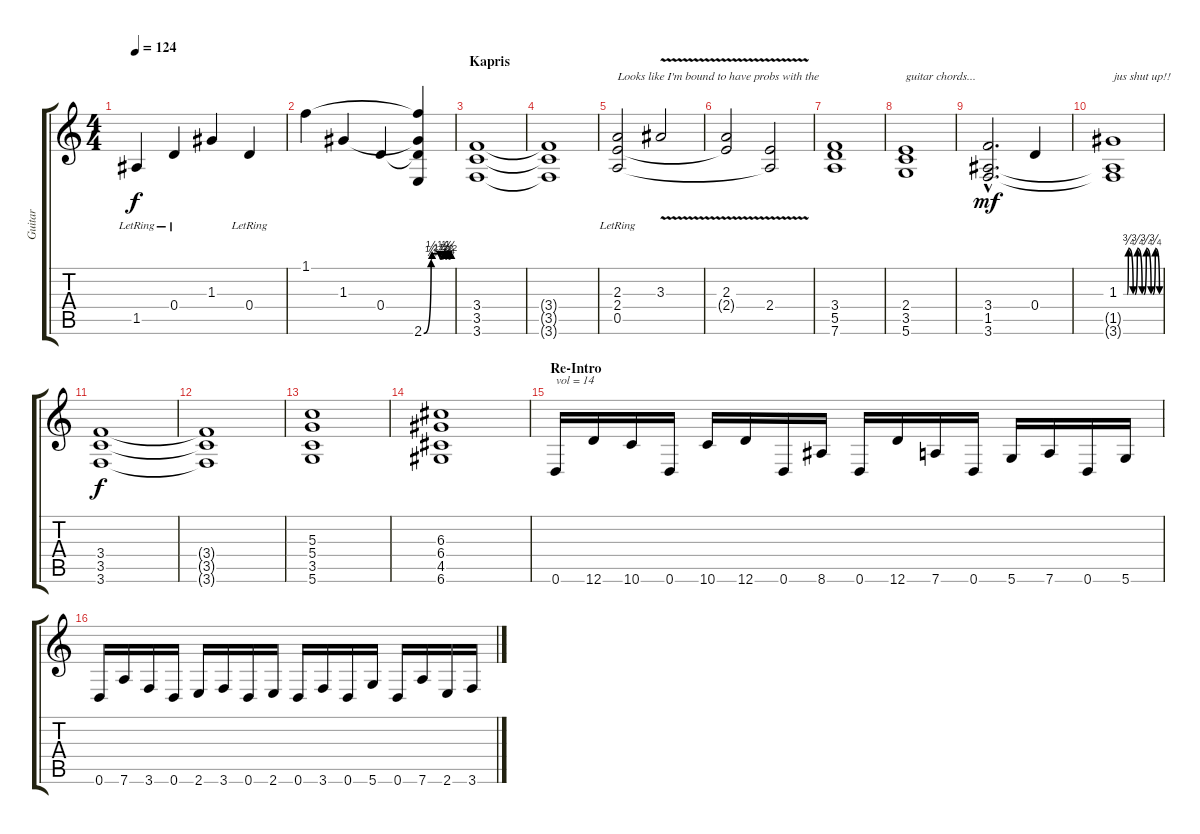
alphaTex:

\track ("Guitar" "Guitar") {instrument distortionguitar}
\staff {score tabs}
\tuning (E4 B3 G3 D3 A2 D2) {hide}
\ts (4 4)
\section ("" "")
\tempo 124
\clef g2
\ks c
1.5{lr}.4{dy f} 0.4{lr}.4 1.3.4 0.4{lr}.4 |
1.1.4 1.3.4 0.4.4 (1.1{t} 1.3{t} 0.4{t} 2.6{be (custom 0 0 16 1 18 2 30 2 35 1 41 1 43 2 47 1 52 2 54 1 60 2)}).4 |
\section ("" "Kapris")
(3.4 3.5 3.6).1 |
(3.4{t} 3.5{t} 3.6{t}).1 |
(2.3 2.4{lr} 0.5{lr}).2{txt "Looks like I'm bound to have probs with the"} 3.3{v}.2 |
(2.3{v} 2.4{t}).2 (2.4{v} 0.5{t}).2 |
\section ("" "")
(3.4 5.5 7.6).1 |
(2.4 3.5 5.6).1{txt "guitar chords..."} |
(3.4{hac} 1.5{hac} 3.6{hac}).2{d dy mf} 0.4.4 |
(1.3{be (custom 0 0 6 0 8 3 16 0 19 0 23 3 31 0 34 0 38 3 46 0 49 0 53 3 60 0)} 1.5{t} 3.6{t}).1{txt "jus shut up!!"} |
\section ("" "")
(3.4 3.5 3.6).1{dy f} |
(3.4{t} 3.5{t} 3.6{t}).1 |
\section ("" "")
(5.3 5.4 3.5 5.6).1 |
(6.3 6.4 4.5 6.6).1 |
\section ("" "Re-Intro")
0.6.16{txt "vol = 14" volume 14} 12.6.16 10.6.16 0.6.16 10.6.16 12.6.16 0.6.16 8.6.16 0.6.16 12.6.16 7.6.16 0.6.16 5.6.16 7.6.16 0.6.16 5.6.16 |
0.6.16 7.6.16 3.6.16 0.6.16 2.6.16 3.6.16 0.6.16 2.6.16 0.6.16 3.6.16 0.6.16 5.6.16 0.6.16 7.6.16 2.6.16 3.6.16
